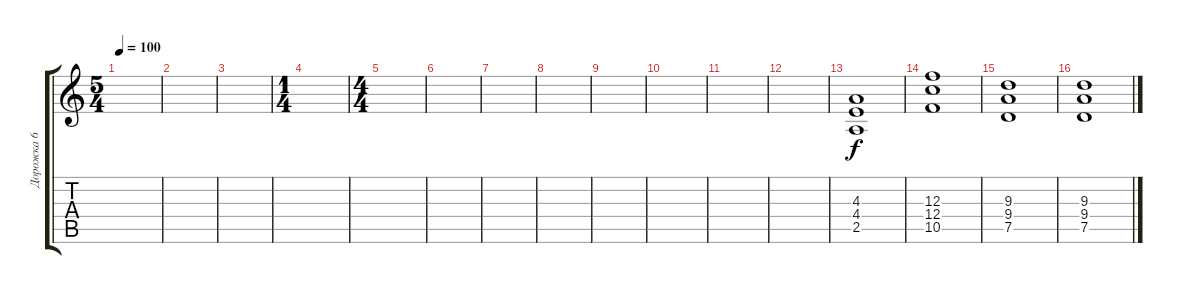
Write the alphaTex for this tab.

\track ("Дорожка 6" "Дорожка 6") {instrument distortionguitar}
\staff {score tabs}
\tuning (D4 A3 F3 C3 G2 D2) {hide}
\ts (5 4)
\tempo 100
\clef g2
\ks c
|
|
|
\ts (1 4)
|
\ts (4 4)
|
|
|
|
|
|
|
|
(4.3 4.4 2.5).1 |
(12.3 12.4 10.5).1 |
(9.3 9.4 7.5).1 |
(9.3 9.4 7.5).1
